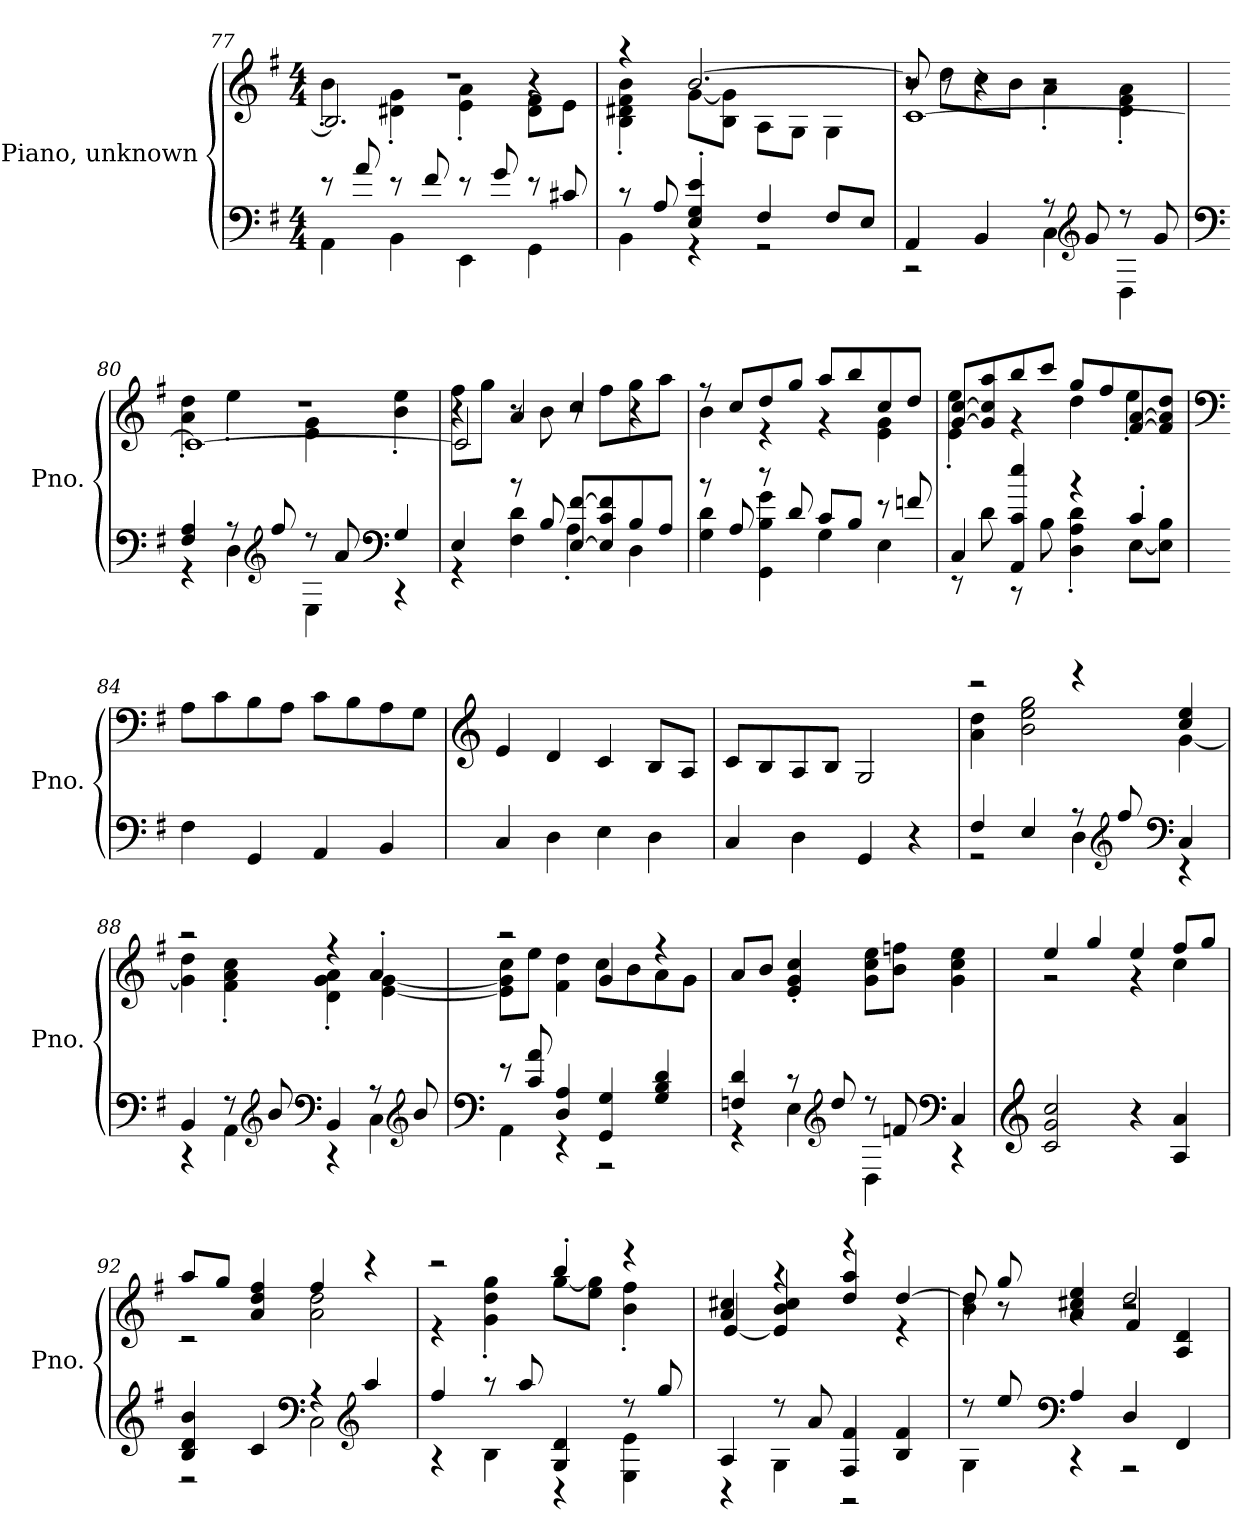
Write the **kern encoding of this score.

**kern	**kern
*part1	*part1
*staff2	*staff1
*I"Piano, unknown	*
*I'Pno.	*
*clefF4	*clefG2
*k[f#]	*k[f#]
*M4/4	*M4/4
=77	=77
*^	*^
*	*	*	*^
8r	4AA\	1r	4b'\	2.B/]
8a/	.	.	.	.
8r	4BB\	.	4d#X\' 4g\'	.
8f#/	.	.	.	.
8r	4EE\	.	4e\' 4a\'	.
8g/	.	.	.	.
8r	4GG\	.	8d#\ 8f#\L	4r
8c#X/	.	.	8e\J	.
*	*	*	*v	*v
!!LO:LB:g=z
=78	=78	=78	=78
8r	4BB\	4r	4B\' 4d#X\' 4f#\' 4b\'
8A/	.	.	.
4E/' 4G/' 4e/'	4r	[2.b/	[8g\L
.	.	.	8B\ 8g\]J
4F#/	2r	.	8A\L
.	.	.	8G\J
8F#/L	.	.	4G\
8E/J	.	.	.
=79	=79	=79	=79
*	*	*	*^
4AA/	2r	8b/]	8r	[1c
.	.	8r	8dd\L	.
4BB/	.	4r	8cc\	.
.	.	.	8b\J	.
8r	4C\	2r	4a'\	.
*clefG2	*	*	*	*
8g/	.	.	.	.
8r	4D\	.	4d\' 4f#\' 4a\'	.
8g/	.	.	.	.
=80	=80	=80	=80	=80
*clefF4	*	*	*	*
4F#/ 4A/	4r	1r	4a\' 4dd\'	1c_
8r	4D\	.	4ee'\	.
*clefG2	*	*	*	*
8ff#/	.	.	.	.
8r	4E\	.	4e\ 4g\	.
8a/	.	.	.	.
*clefF4	*	*	*	*
4G/	4r	.	4b\' 4ee\'	.
!!LO:LB:g=z	!!	!!
=81	=81	=81	=81	=81
4E/	4r	4r	8ff#\L	2c/]
.	.	.	8gg\J	.
8r	4F#\ 4d\	4a/	8r	.
8B/	.	.	8b\	.
[8E/ [8f#/L	4A'\	4cc/	8r	2r
8E/] 8c/ 8f#/]	.	.	8ff#\L	.
8B/	4D\	4r	8gg\	.
8A/J	.	.	8aa\J	.
*	*	*	*v	*v
=82	=82	=82	=82
8r	4G\ 4d\	8r	4b\
8A/	.	8cc/L	.
8r	4GG\ 4B\ 4g\	8dd/	4r
8d/	.	8gg/J	.
8c/L	4G\	8aa/L	4r
8B/J	.	8bb/	.
8r	4E\	8cc/	4e\ 4g\
8fn/	.	8dd/J	.
=83	=83	=83	=83
4C/	8r	[8g/ [8cc/L	4e\' 4ee\'
.	8d\	8g/] 8cc/] 8aa/	.
4AA/ 4c/ 4ee/	8r	8bb/	4r
.	8B\	8ccc/J	.
4r	4D\' 4A\' 4d\'	8gg/L	4dd\
.	.	8ff#/	.
4c'/	[8E\L	[8f#/ [8a/	4ee'\
.	8E\] 8B\J	8f#/] 8a/] 8dd/J	.
*v	*v	*	*
*	*v	*v
=84	=84
*	*clefF4
4F#\	8A\L
.	8c\
4GG/	8B\
.	8A\J
4AA/	8c\L
.	8B\
4BB/	8A\
.	8G\J
!!LO:PB:g=z
=85	=85
*	*clefG2
4C/	4e/
4D\	4d/
4E\	4c/
4D\	8B/L
.	8A/J
=86	=86
4C/	8c/L
.	8B/
4D\	8A/
.	8B/J
4GG/	2G/
4r	.
=87	=87
*^	*^
4F#/	2r	2r	4a\ 4dd\
4E/	.	.	2b\ 2ee\ 2gg\
8r	4D\	4r	.
*clefG2	*	*	*
8ff#/	.	.	.
*clefF4	*	*	*
4C/	4r	4cc/ 4ee/	[4g\
=88	=88	=88	=88
4BB/	4r	2r	4g\] 4dd\
8r	4AA\	.	4f#\' 4a\' 4cc\'
*clefG2	*	*	*
8b/	.	.	.
*clefF4	*	*	*
4BB/	4r	4r	4d\' 4g\' 4a\'
8r	4C\	4a'/	[4e\ [4g\
*clefG2	*	*	*
8b/	.	.	.
!!LO:LB:g=z	!!
=89	=89	=89	=89
*clefF4	*	*	*
8r	4AA\	2r	8e\] 8g\] 8cc\L
8c/ 8a/	.	.	8ee\J
4D/ 4A/	4r	.	4f#\ 4dd\
4GG/ 4G/	2r	4g/	8cc\L
.	.	.	8b\
4G/ 4B/ 4d/	.	4r	8a\
.	.	.	8g\J
*	*	*v	*v
=90	=90	=90
4Fn/ 4d/	4r	8a/L
.	.	8b/J
8r	4E\	4e/' 4g/' 4cc/'
*clefG2	*	*
8dd/	.	.
8r	4D\	8g\ 8cc\ 8ee\L
8fn/	.	8b\ 8ffn\J
*clefF4	*	*
4C/	4r	4g\ 4cc\ 4ee\
*v	*v	*
=91	=91
*clefG2	*
*	*^
2c/ 2g/ 2cc/	4ee/	2r
.	4gg/	.
4r	4ee/	4r
4A/ 4a/	8ff#/L	4cc\
.	8gg/J	.
=92	=92	=92
*^	*	*
4B/ 4d/ 4b/	2r	8aa/L	2r
.	.	8gg/J	.
4c/	.	4a/ 4dd/ 4ff#/	.
*clefF4	*	*	*
4r	2C\	4ff#/	2a\ 2dd\
*clefG2	*	*	*
4aa/	.	4r	.
!!LO:LB:g=z	!!
=93	=93	=93	=93
4ff#/	4r	2r	4r
8r	4B\	.	4g\' 4dd\' 4gg\'
8aa/	.	.	.
4G/ 4d/	4r	4bb'/	[8gg\L
.	.	.	8ee\ 8gg\]J
8r	4E\ 4e\	4r	4b\' 4ff#\'
8gg/	.	.	.
=94	=94	=94	=94
4A/	4r	4a/ 4cc#X/	[4e/
8r	4G\	4r	4e/] 4b/ 4cc#/
8a/	.	.	.
4F#/ 4f#/	2r	4r	4dd/ 4aa/
4B/ 4f#/	.	[4dd/	4r
=95	=95	=95	=95
*	*	*	*^
8r	4G\	8dd/]	4b\	8r
8ee/	.	8r	.	8gg/
*clefF4	*	*	*	*
4A/	4r	4r	4r	4a/ 4cc#X/ 4ee/
4D/	2r	2dd/	2r	4f#/
4FF#/	.	.	.	4A/ 4d/
*v	*v	*	*	*
*	*v	*v	*v
=	=
*-	*-
